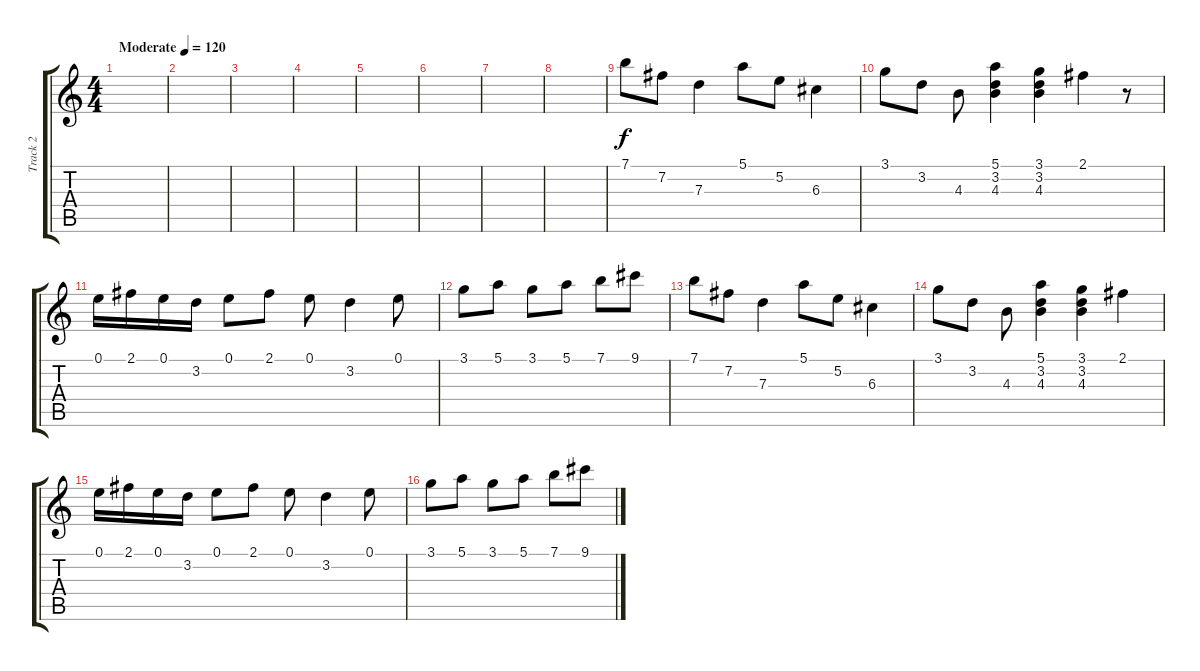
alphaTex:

\track ("Track 2" "Track 2") {instrument acousticguitarsteel}
\staff {score tabs}
\tuning (E4 B3 G3 D3 A2 E2) {hide}
\ts (4 4)
\tempo (120 "Moderate")
\clef g2
\ks c
|
|
|
|
|
|
|
|
7.1.8 7.2.8 7.3.4 5.1.8 5.2.8 6.3.4 |
3.1.8 3.2.8 4.3.8 (5.1 3.2 4.3).4 (3.1 3.2 4.3).4 2.1.4 r.8 |
0.1.16 2.1.16 0.1.16 3.2.16 0.1.8 2.1.8 0.1.8 3.2.4 0.1.8 |
3.1.8 5.1.8 3.1.8 5.1.8 7.1.8 9.1.8 |
7.1.8 7.2.8 7.3.4 5.1.8 5.2.8 6.3.4 |
3.1.8 3.2.8 4.3.8 (5.1 3.2 4.3).4 (3.1 3.2 4.3).4 2.1.4 |
0.1.16 2.1.16 0.1.16 3.2.16 0.1.8 2.1.8 0.1.8 3.2.4 0.1.8 |
3.1.8 5.1.8 3.1.8 5.1.8 7.1.8 9.1.8
